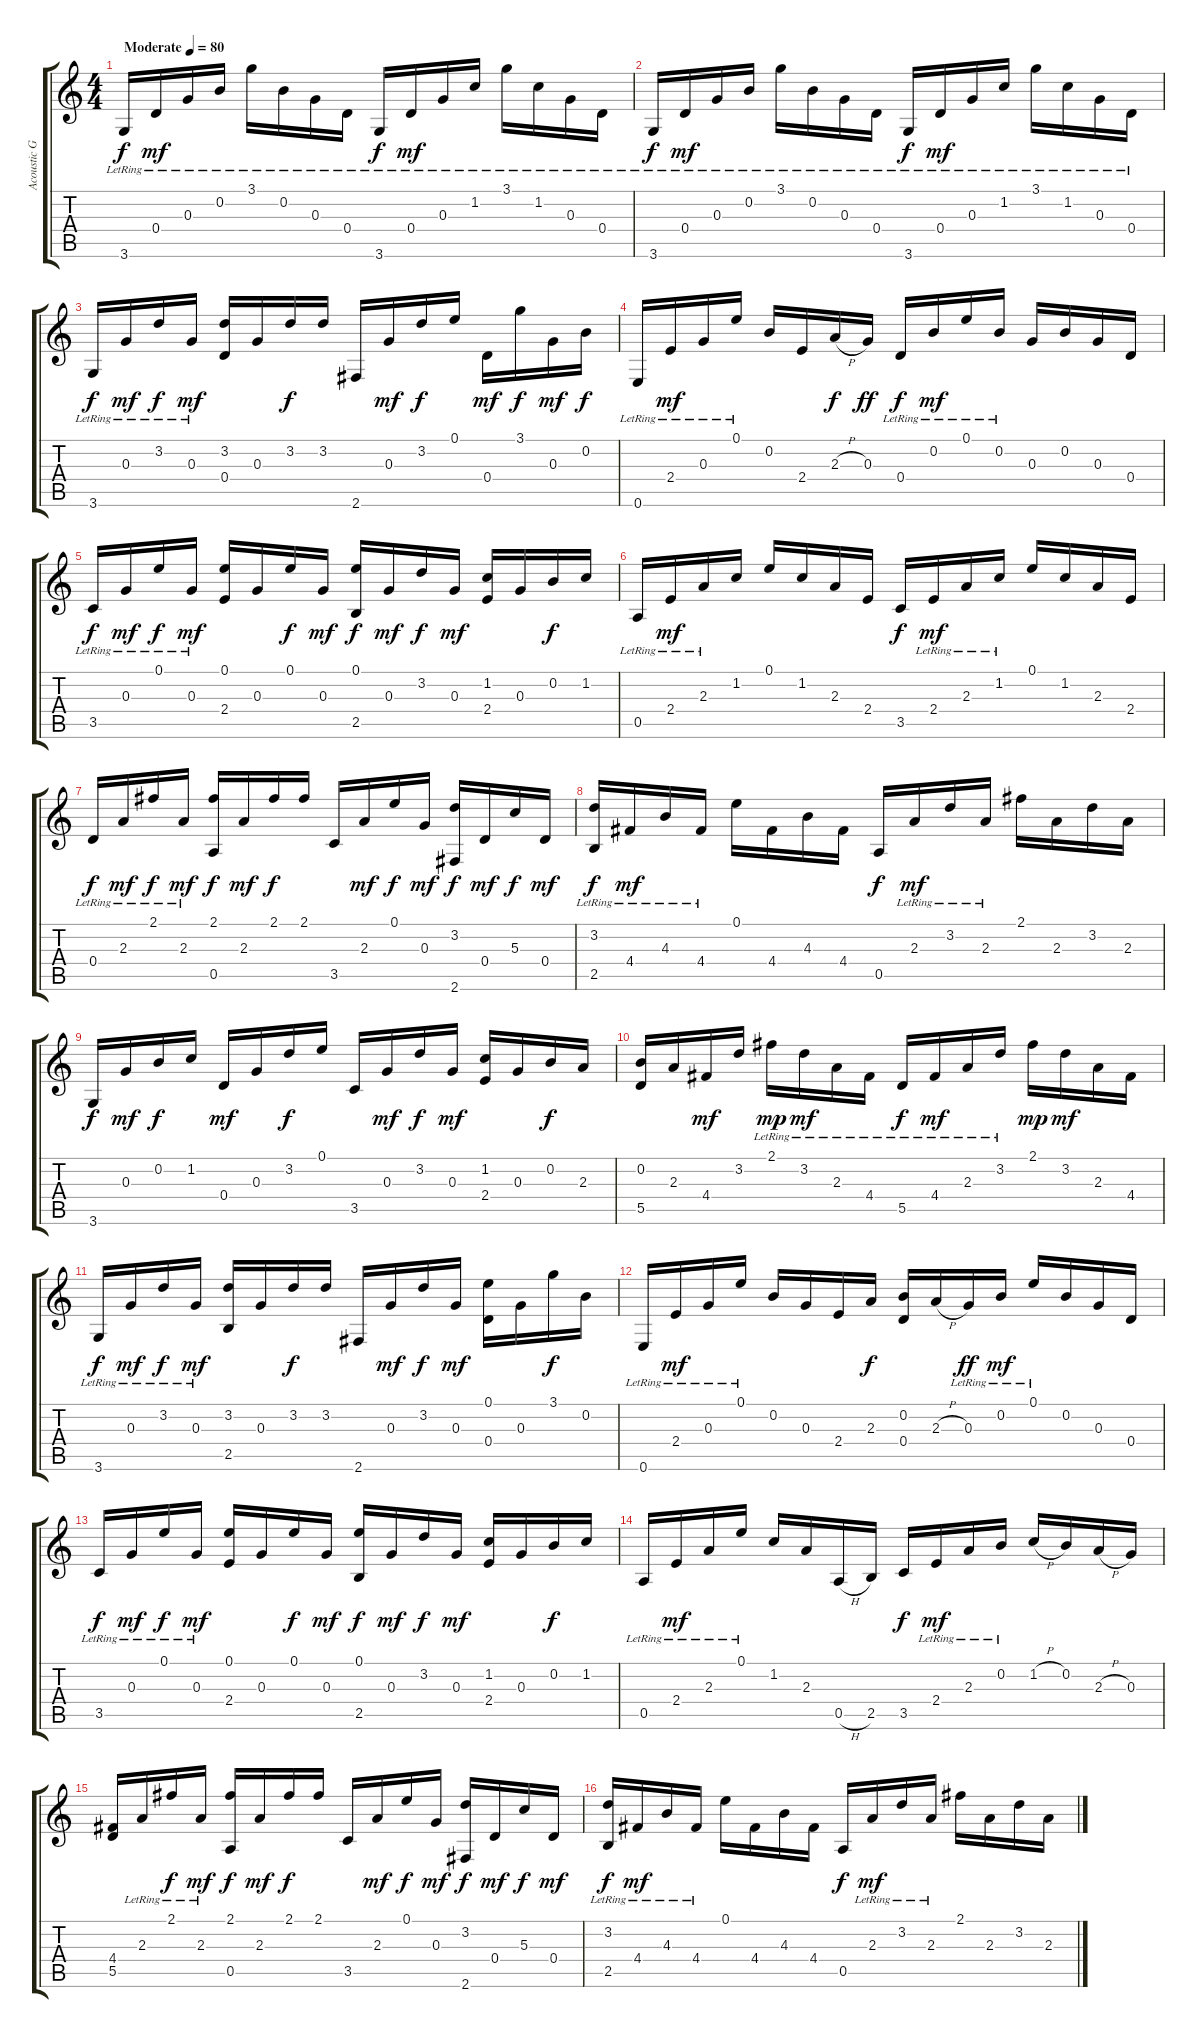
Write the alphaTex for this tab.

\track ("Acoustic Guitar" "Acoustic G") {instrument acousticguitarnylon}
\staff {score tabs}
\tuning (E4 B3 G3 D3 A2 E2) {hide}
\ts (4 4)
\tempo (80 "Moderate")
\clef g2
\ks c
3.6{lr}.16{dy f instrument acousticguitarnylon} 0.4{lr}.16{dy mf} 0.3{lr}.16 0.2{lr}.16 3.1{lr}.16 0.2{lr}.16 0.3{lr}.16 0.4{lr}.16 3.6{lr}.16{dy f} 0.4{lr}.16{dy mf} 0.3{lr}.16 1.2{lr}.16 3.1{lr}.16 1.2{lr}.16 0.3{lr}.16 0.4{lr}.16 |
3.6{lr}.16{dy f} 0.4{lr}.16{dy mf} 0.3{lr}.16 0.2{lr}.16 3.1{lr}.16 0.2{lr}.16 0.3{lr}.16 0.4{lr}.16 3.6{lr}.16{dy f} 0.4{lr}.16{dy mf} 0.3{lr}.16 1.2{lr}.16 3.1{lr}.16 1.2{lr}.16 0.3{lr}.16 0.4{lr}.16 |
3.6{lr}.16{dy f} 0.3{lr}.16{dy mf} 3.2{lr}.16{dy f} 0.3{lr}.16{dy mf} (3.2 0.4).16 0.3.16 3.2.16{dy f} 3.2.16 2.6.16 0.3.16{dy mf} 3.2.16{dy f} 0.1.16 0.4.16{dy mf} 3.1.16{dy f} 0.3.16{dy mf} 0.2.16{dy f} |
0.6{lr}.16 2.4{lr}.16{dy mf} 0.3{lr}.16 0.1{lr}.16 0.2.16 2.4.16 2.3{h}.16{dy f} 0.3.16{dy ff} 0.4{lr}.16{dy f} 0.2{lr}.16{dy mf} 0.1{lr}.16 0.2{lr}.16 0.3.16 0.2.16 0.3.16 0.4.16 |
3.5{lr}.16{dy f} 0.3{lr}.16{dy mf} 0.1{lr}.16{dy f} 0.3{lr}.16{dy mf} (0.1 2.4).16 0.3.16 0.1.16{dy f} 0.3.16{dy mf} (0.1 2.5).16{dy f} 0.3.16{dy mf} 3.2.16{dy f} 0.3.16{dy mf} (1.2 2.4).16 0.3.16 0.2.16{dy f} 1.2.16 |
0.5{lr}.16 2.4{lr}.16{dy mf} 2.3{lr}.16 1.2.16 0.1.16 1.2.16 2.3.16 2.4.16 3.5.16{dy f} 2.4{lr}.16{dy mf} 2.3{lr}.16 1.2{lr}.16 0.1.16 1.2.16 2.3.16 2.4.16 |
0.4{lr}.16{dy f} 2.3{lr}.16{dy mf} 2.1{lr}.16{dy f} 2.3{lr}.16{dy mf} (2.1 0.5).16{dy f} 2.3.16{dy mf} 2.1.16{dy f} 2.1.16 3.5.16 2.3.16{dy mf} 0.1.16{dy f} 0.3.16{dy mf} (3.2 2.6).16{dy f} 0.4.16{dy mf} 5.3.16{dy f} 0.4.16{dy mf} |
(3.2{lr} 2.5{lr}).16{dy f} 4.4{lr}.16{dy mf} 4.3{lr}.16 4.4{lr}.16 0.1.16 4.4.16 4.3.16 4.4.16 0.5.16{dy f} 2.3{lr}.16{dy mf} 3.2{lr}.16 2.3{lr}.16 2.1.16 2.3.16 3.2.16 2.3.16 |
3.6.16{dy f} 0.3.16{dy mf} 0.2.16{dy f} 1.2.16 0.4.16{dy mf} 0.3.16 3.2.16{dy f} 0.1.16 3.5.16 0.3.16{dy mf} 3.2.16{dy f} 0.3.16{dy mf} (1.2 2.4).16 0.3.16 0.2.16{dy f} 2.3.16 |
(0.2 5.5).16 2.3.16 4.4.16{dy mf} 3.2.16 2.1{lr}.16{dy mp} 3.2{lr}.16{dy mf} 2.3{lr}.16 4.4{lr}.16 5.5{lr}.16{dy f} 4.4{lr}.16{dy mf} 2.3{lr}.16 3.2{lr}.16 2.1.16{dy mp} 3.2.16{dy mf} 2.3.16 4.4.16 |
3.6{lr}.16{dy f} 0.3{lr}.16{dy mf} 3.2{lr}.16{dy f} 0.3{lr}.16{dy mf} (3.2 2.5).16 0.3.16 3.2.16{dy f} 3.2.16 2.6.16 0.3.16{dy mf} 3.2.16{dy f} 0.3.16{dy mf} (0.1 0.4).16 0.3.16 3.1.16{dy f} 0.2.16 |
0.6{lr}.16 2.4{lr}.16{dy mf} 0.3{lr}.16 0.1{lr}.16 0.2.16 0.3.16 2.4.16 2.3.16{dy f} (0.2 0.4).16 2.3{h}.16 0.3{lr}.16{dy ff} 0.2{lr}.16{dy mf} 0.1{lr}.16 0.2.16 0.3.16 0.4.16 |
3.5{lr}.16{dy f} 0.3{lr}.16{dy mf} 0.1{lr}.16{dy f} 0.3{lr}.16{dy mf} (0.1 2.4).16 0.3.16 0.1.16{dy f} 0.3.16{dy mf} (0.1 2.5).16{dy f} 0.3.16{dy mf} 3.2.16{dy f} 0.3.16{dy mf} (1.2 2.4).16 0.3.16 0.2.16{dy f} 1.2.16 |
0.5{lr}.16 2.4{lr}.16{dy mf} 2.3{lr}.16 0.1{lr}.16 1.2.16 2.3.16 0.5{h}.16 2.5.16 3.5.16{dy f} 2.4{lr}.16{dy mf} 2.3{lr}.16 0.2{lr}.16 1.2{h}.16 0.2.16 2.3{h}.16 0.3.16 |
(4.4 5.5).16 2.3{lr}.16 2.1{lr}.16{dy f} 2.3{lr}.16{dy mf} (2.1 0.5).16{dy f} 2.3.16{dy mf} 2.1.16{dy f} 2.1.16 3.5.16 2.3.16{dy mf} 0.1.16{dy f} 0.3.16{dy mf} (3.2 2.6).16{dy f} 0.4.16{dy mf} 5.3.16{dy f} 0.4.16{dy mf} |
(3.2{lr} 2.5{lr}).16{dy f} 4.4{lr}.16{dy mf} 4.3{lr}.16 4.4{lr}.16 0.1.16 4.4.16 4.3.16 4.4.16 0.5.16{dy f} 2.3{lr}.16{dy mf} 3.2{lr}.16 2.3{lr}.16 2.1.16 2.3.16 3.2.16 2.3.16
